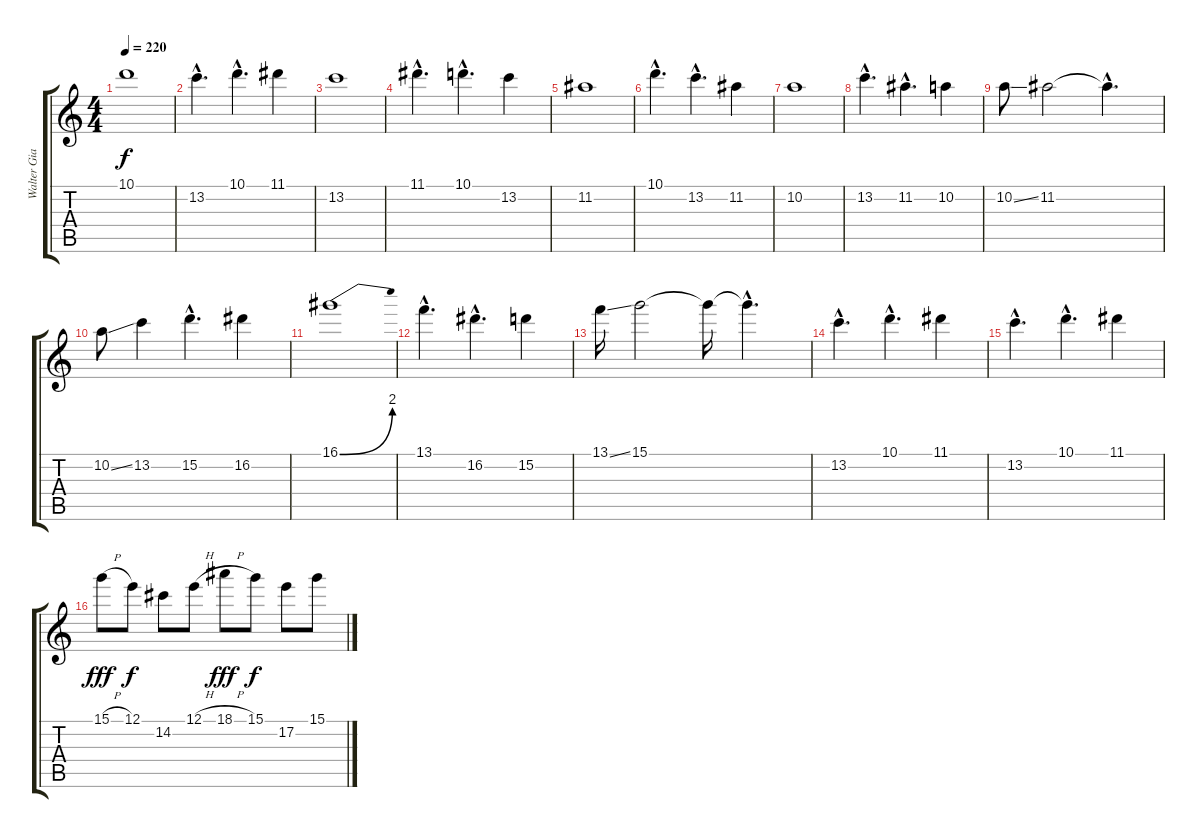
\track ("Walter Giardino " "Walter Gia") {instrument distortionguitar}
\staff {score tabs}
\tuning (E4 B3 G3 D3 A2 E2) {hide}
\ts (4 4)
\tempo 220
\clef g2
\ks c
10.1.1{dy f} |
13.2{hac}.4{d} 10.1{hac}.4{d} 11.1.4 |
13.2.1 |
11.1{hac}.4{d} 10.1{hac}.4{d} 13.2.4 |
11.2.1 |
10.1{hac}.4{d} 13.2{hac}.4{d} 11.2.4 |
10.2.1 |
13.2{hac}.4{d} 11.2{hac}.4{d} 10.2.4 |
10.2{ss}.8 11.2.2 11.2{hac t}.4{d} |
10.2{ss}.8 13.2.4 15.2{hac}.4{d} 16.2.4 |
16.1{be (bend 0 0 60 8)}.1 |
13.1{hac}.4{d} 16.2{hac}.4{d} 15.2.4 |
13.1{ss}.16 15.1.2 15.1{t}.16 15.1{hac t}.4{d} |
13.2{hac}.4{d} 10.1{hac}.4{d} 11.1.4 |
13.2{hac}.4{d} 10.1{hac}.4{d} 11.1.4 |
15.1{h}.8{dy fff} 12.1.8{dy f} 14.2.8 12.1{h}.8 18.1{h}.8{dy fff} 15.1.8{dy f} 17.2.8 15.1{h}.8
